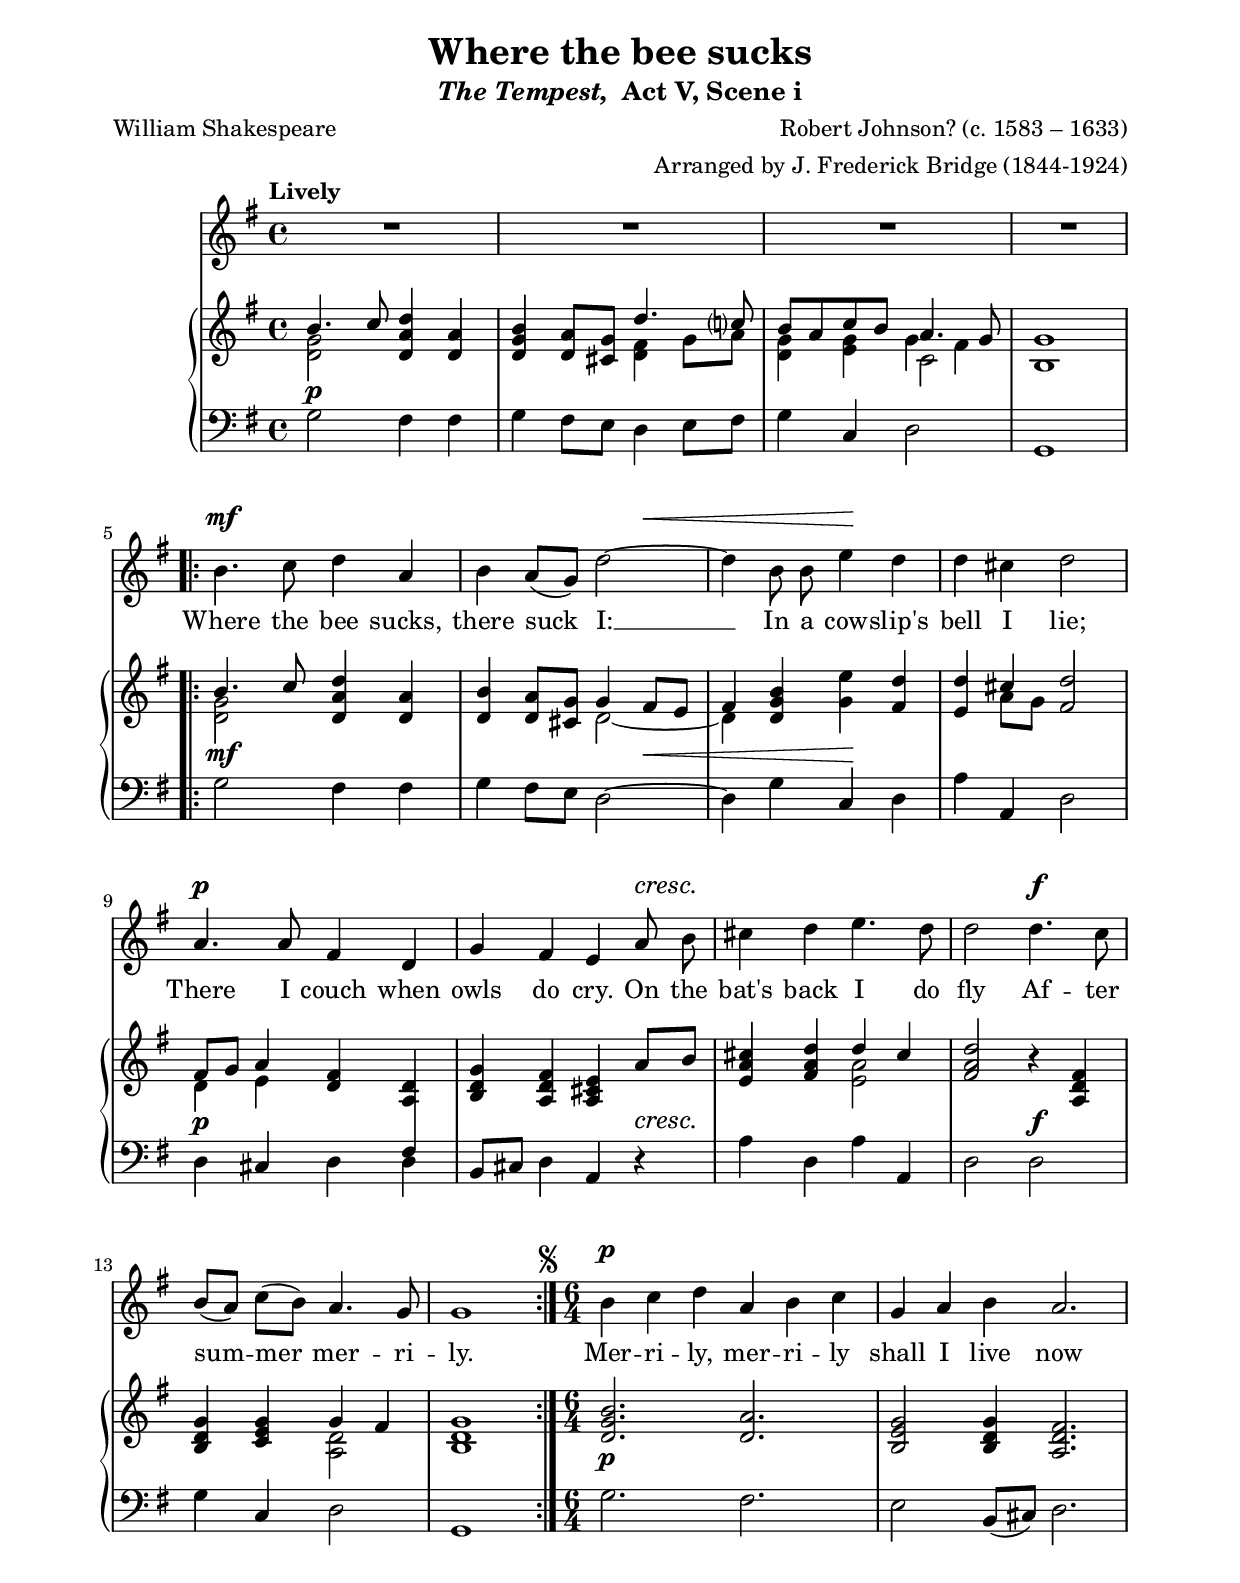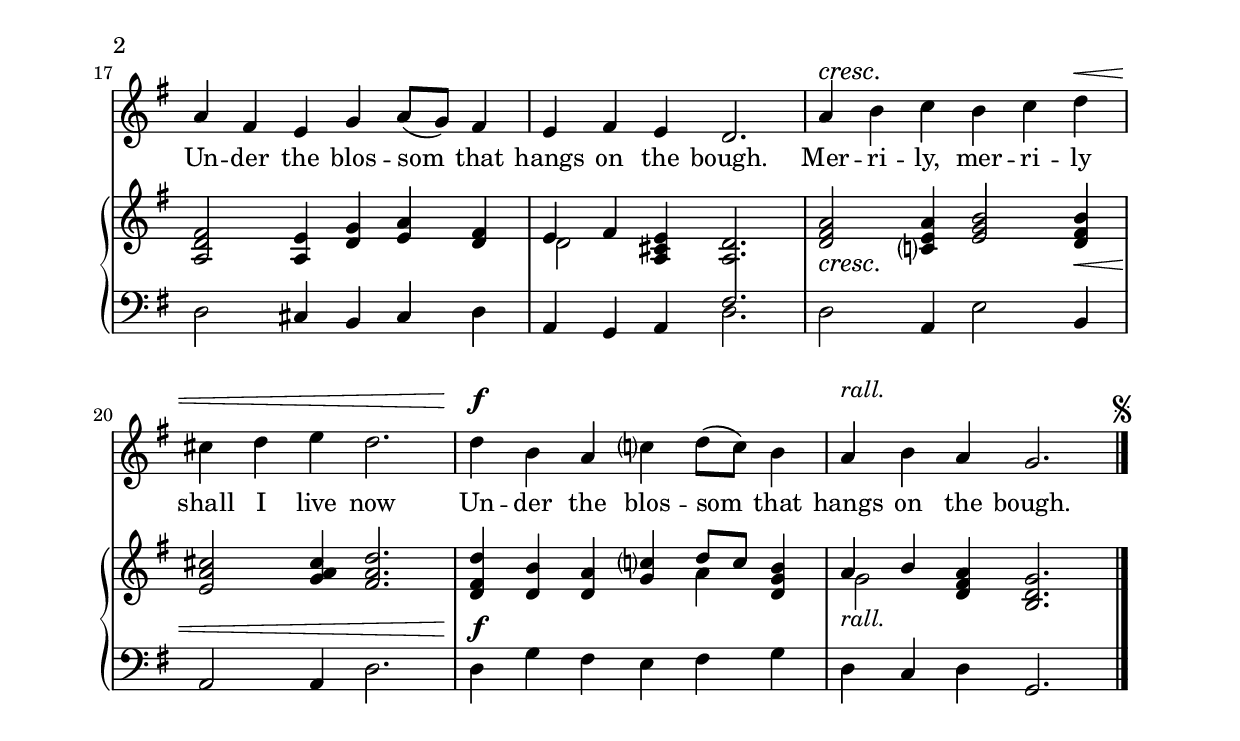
\version "2.18.2"  % necessary for upgrading to future LilyPond versions.
\language "english"


\header {
    title = "Where the bee sucks"
    subtitle = \markup { \italic "The Tempest," " Act V, Scene i"}
    poet = "William Shakespeare"
    composer = "Robert Johnson? (c. 1583 – 1633)"
    arranger = "Arranged by J. Frederick Bridge (1844-1924)"

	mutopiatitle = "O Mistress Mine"
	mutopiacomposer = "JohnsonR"
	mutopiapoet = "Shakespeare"
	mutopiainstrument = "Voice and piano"
	date = "1890"
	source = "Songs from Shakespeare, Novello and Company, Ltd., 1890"
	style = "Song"  
				% Baroque, Classical, Folk, Gospel, Hymn, Jazz, March, Modern, 
				% Popular / Dance, Renaissance, Romantic, Song, Technique 
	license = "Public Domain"
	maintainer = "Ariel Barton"
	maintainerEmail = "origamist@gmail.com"
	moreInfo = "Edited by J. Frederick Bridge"
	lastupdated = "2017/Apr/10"
}

\paper{
	%#(set-paper-size "letter")
	left-margin = 0.75 \in
	right-margin = 0.75 \in
	top-margin = 0.75 \in
	bottom-margin = 0.75 \in
}

#(ly:set-option 'midi-extension "mid")

VocalistMusic = {
	\key g \major
	\autoBeamOff
 	R1*4 | %  4
 	\repeat volta 2 {
 	b'4. c''8 d''4 a' | %  5
 	b' a'8([ g']) d''2 ~ | %  6
 	d''4 b'8 b' e''4 d'' | %  7
 	d'' cs'' d''2 | %  8
 	a'4. a'8 fs'4 d' | %  9
 	g' fs' e' a'8 b' | % 10
 	cs''4 d'' e''4. d''8 | % 11
 	d''2 d''4. c''8 | % 12
 	b'([ a']) c''([ b']) a'4. g'8 | % 13
 	g'1 | % 14
 	}
 	b'4 c'' d'' a' b' c'' | % 15
 	g' a' b' a'2. | % 16
 	a'4 fs' e' g' a'8([ g']) fs'4 | % 17
 	e' fs' e' d'2. | % 18
 	a'4 b' c'' b' c'' d'' | % 19
 	cs'' d'' e'' d''2. | % 20
 	d''4 b' a' c''?  d''8([ c'']) b'4 | % 21
 	a' b' a' g'2. % 22
	}

expressiveMarks = \new Dynamics { 
	\time 4/4
	\tempo "Lively"
	\tag #'Vocalist { s1*4 }
	\tag #'Piano { s2\p s2 s1*3 }
	\repeat volta 2 {
	| s4\mf s2. 
	| s2. s4\<
	| s2 s4 \! s4
	| s1
	| s4\p s2.
	| s2. s8 \cresc s8 \!
	| s1
	| s2 s4\f s4
	| s1
	| s1
	}
	\time 6/4
	\once \override Score.RehearsalMark.font-size = #-1
	\mark \markup { \musicglyph #"scripts.segno" }
	| s4 \p s4 s2 s2
	| s1.
	| s1.
	| s1.
	| s4\cresc s4\! s2. s4\<
	| s1.
	| s4\f s4 s1
	| s4^"rall." s4 s1
	\once \override Score.RehearsalMark.font-size = #-1
	\mark \markup { \musicglyph #"scripts.segno" }
	\bar "|."
	}

Words = \lyricmode{
	Where the bee sucks, there suck I: __
	In a cow -- slip's bell I lie;
	There I couch when owls do cry.
	On the bat's back I do fly
	Af -- ter sum -- mer mer -- ri -- ly.
	Mer -- ri -- ly, mer -- ri -- ly shall I live now
	Un -- der the blos -- som that hangs on the bough.
	Mer -- ri -- ly, mer -- ri -- ly shall I live now
	Un -- der the blos -- som that hangs on the bough.
}

PianoUpMusic = \relative c'{
	\key g \major
	<< { \voiceOne b'4. c8 } \new Voice {\voiceTwo <g d>2 } >> \oneVoice <d a' d>4 <d a'>4 | % 1
	<d g b>4 <d a'>8 <cs g'>8 << { \voiceOne d'4. c?8 } \new Voice {\voiceTwo <d, fs>4 g8 a8 } >> \oneVoice | % 2
	<< {\voiceOne b8 a c b a4. g8 } \new Voice {\voiceTwo <d g>4 <e g>4 c2 } \new Voice {\voiceFour s2 g'4 fs4 } >> \oneVoice | % 3
	< b, g'>1 | % 4
	\repeat volta 2 {
	<< {\voiceOne b'4. c8 } \new Voice {\voiceTwo <g d>2 } >> \oneVoice <d a' d>4 <d a'>4 | % 5
	<d b'>4 <d a'>8 <cs g'>8 << {\voiceOne g'4 fs8 e8 | fs4 } \new Voice {\voiceTwo d2~ d4} >> \oneVoice  % 6
	<d g b>4 <g e'>4 <fs d'>4 | % 7
	<e d'>4 << {\voiceOne cs'4 } \new Voice {\voiceTwo a8 g8 } >> \oneVoice <fs d'>2 | % 8
	<< {\voiceOne fs8 g8 a4 } \new Voice {\voiceTwo d,4 e4 } >> \oneVoice <d fs>4  <d a >4  | % 9
	<b d g>4 <a d fs>4 <a cs e>4 a'8 b8 | % 10
	<e, a cs>4 <fs a d>4 << {\voiceOne d'4 cs4 } \new Voice {\voiceTwo <e, a>2 } >> \oneVoice | % 11
	<fs a d>2 r4 <a, d fs>4 | % 12
	<b d g>4 <c e g>4 << {\voiceOne g'4 fs4 } \new Voice {\voiceTwo <a, d>2 } >> \oneVoice | % 13
	<b d g>1 |  % 14	
	}
	<d g b>2. <d a'>2. | % 15
	<b e g>2 <b d g>4 <a d fs>2. | % 16
	<a d fs>2 <a e'>4 <d g>4 <e a>4 <d fs>4 | % 17
	<< {\voiceOne e4 fs4 } \new Voice {\voiceTwo d2 } >> \oneVoice <a cs e>4 <a d>2. | % 18
	<d fs a>2 <c? e a>4 <e g b>2 <d fs b>4 | % 19
	<e a cs>2 <g a cs>4 <fs a d>2. | % 20
	<d fs d'>4 <d b'>4 <d a'>4 <g c?>4 << {\voiceOne d'8 c8 } \new Voice {\voiceTwo a4 } >> \oneVoice <d, g b>4 | % 21
	<< {\voiceOne a'4 b4 } \new Voice {\voiceTwo g2 } >> \oneVoice <d fs a>4 <b d g>2. | % 22
}
PianoDownMusic = {
	\key g \major
	g2 fs4 fs |
	g fs8 e d4 e8 fs |
	g4 c d2 |
	g,1 |
 	\repeat volta 2 {
	g2 fs4 fs |
	g fs8 e d2 ~ |
	d4 g c d |
	a a, d2 |
	d4 cs d << \voiceOne { \crossStaff
		 { fs } 
		 } \new Voice { \voiceTwo d } >> \oneVoice |
	b,8 cs d4 a, r |
	a d a a, |
	d2 d |
	g4 c d2 |
	g,1 |
	}  
	g2. fs |
	e2 b,8( cs) d2. |
	d2 cs4 b, cs d |
	a, g, a, << \voiceOne { \crossStaff
	   { fs2. } 
	   } \new Voice { \voiceTwo d } >> \oneVoice |
	d2 a,4 e2 b,4 |
	a,2 a,4 d2. |
	d4 g fs e fs g |
	d c d g,2. |
}


\score { 
	<< 	
		\keepWithTag #'Vocalist \expressiveMarks
		\new Staff = "vocalist" << 
			\set Staff.midiInstrument = #"clarinet"
			\set Staff.midiMaximumVolume = #1
			\new Voice = "vocalist" {
				\compressFullBarRests
				\clef treble
				\VocalistMusic
			}
		>>
		\new Lyrics \lyricsto "vocalist" { \Words }
		
		\new PianoStaff = "Piano" <<
			\set PianoStaff.midiInstrument = #"acoustic grand"
			\set PianoStaff.midiMaximumVolume = #0.6
			\new Staff = "Piano.up" { \clef treble \PianoUpMusic }
			\keepWithTag #'Piano \expressiveMarks
			\new Staff = "Piano.down" { \clef bass \PianoDownMusic }
		>>
	>>
	\layout { 
		\context {
			\Lyrics
		  	\override LyricSpace.minimum-distance = #1.0
		}
		\context {
			\PianoStaff
			\consists #Span_stem_engraver
		}
	}
	\midi { \tempo 4 = 120 }
}%% end of score-block 
